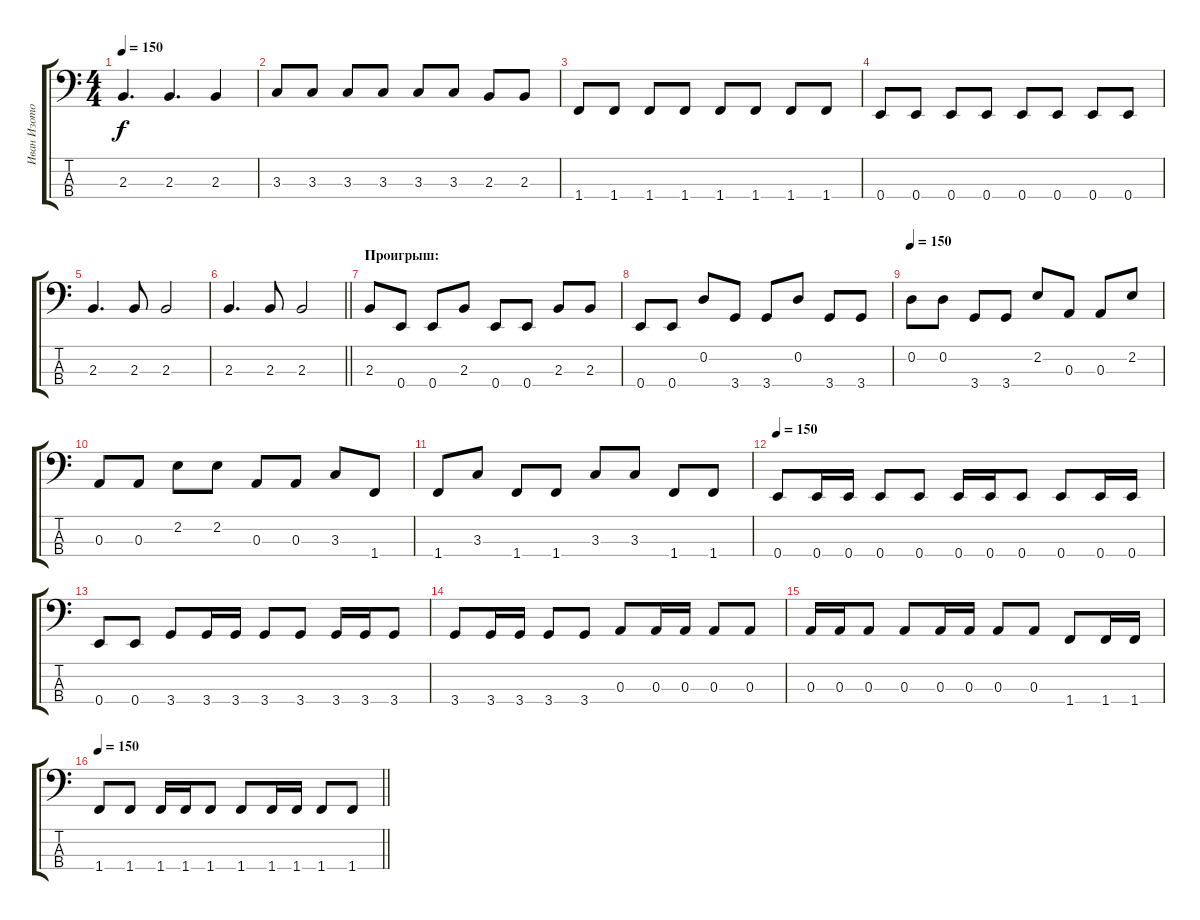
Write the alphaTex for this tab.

\track ("Иван Изотов" "Иван Изото") {instrument electricbasspick}
\staff {score tabs}
\tuning (G2 D2 A1 E1) {hide}
\ts (4 4)
\tempo 150
\clef f4
\ks c
2.3.4{d dy f} 2.3.4{d} 2.3.4 |
3.3.8 3.3.8 3.3.8 3.3.8 3.3.8 3.3.8 2.3.8 2.3.8 |
1.4.8 1.4.8 1.4.8 1.4.8 1.4.8 1.4.8 1.4.8 1.4.8 |
0.4.8 0.4.8 0.4.8 0.4.8 0.4.8 0.4.8 0.4.8 0.4.8 |
2.3.4{d} 2.3.8 2.3.2 |
\barLineRight lightlight
2.3.4{d} 2.3.8 2.3.2 |
\section ("" "Проигрыш:")
2.3.8 0.4.8 0.4.8 2.3.8 0.4.8 0.4.8 2.3.8 2.3.8 |
0.4.8 0.4.8 0.2.8 3.4.8 3.4.8 0.2.8 3.4.8 3.4.8 |
\tempo 150
0.2.8 0.2.8 3.4.8 3.4.8 2.2.8 0.3.8 0.3.8 2.2.8 |
0.3.8 0.3.8 2.2.8 2.2.8 0.3.8 0.3.8 3.3.8 1.4.8 |
1.4.8 3.3.8 1.4.8 1.4.8 3.3.8 3.3.8 1.4.8 1.4.8 |
\tempo 150
0.4.8 0.4.16 0.4.16 0.4.8 0.4.8 0.4.16 0.4.16 0.4.8 0.4.8 0.4.16 0.4.16 |
0.4.8 0.4.8 3.4.8 3.4.16 3.4.16 3.4.8 3.4.8 3.4.16 3.4.16 3.4.8 |
3.4.8 3.4.16 3.4.16 3.4.8 3.4.8 0.3.8 0.3.16 0.3.16 0.3.8 0.3.8 |
0.3.16 0.3.16 0.3.8 0.3.8 0.3.16 0.3.16 0.3.8 0.3.8 1.4.8 1.4.16 1.4.16 |
\tempo 150
\barLineRight lightlight
1.4.8 1.4.8 1.4.16 1.4.16 1.4.8 1.4.8 1.4.16 1.4.16 1.4.8 1.4.8
